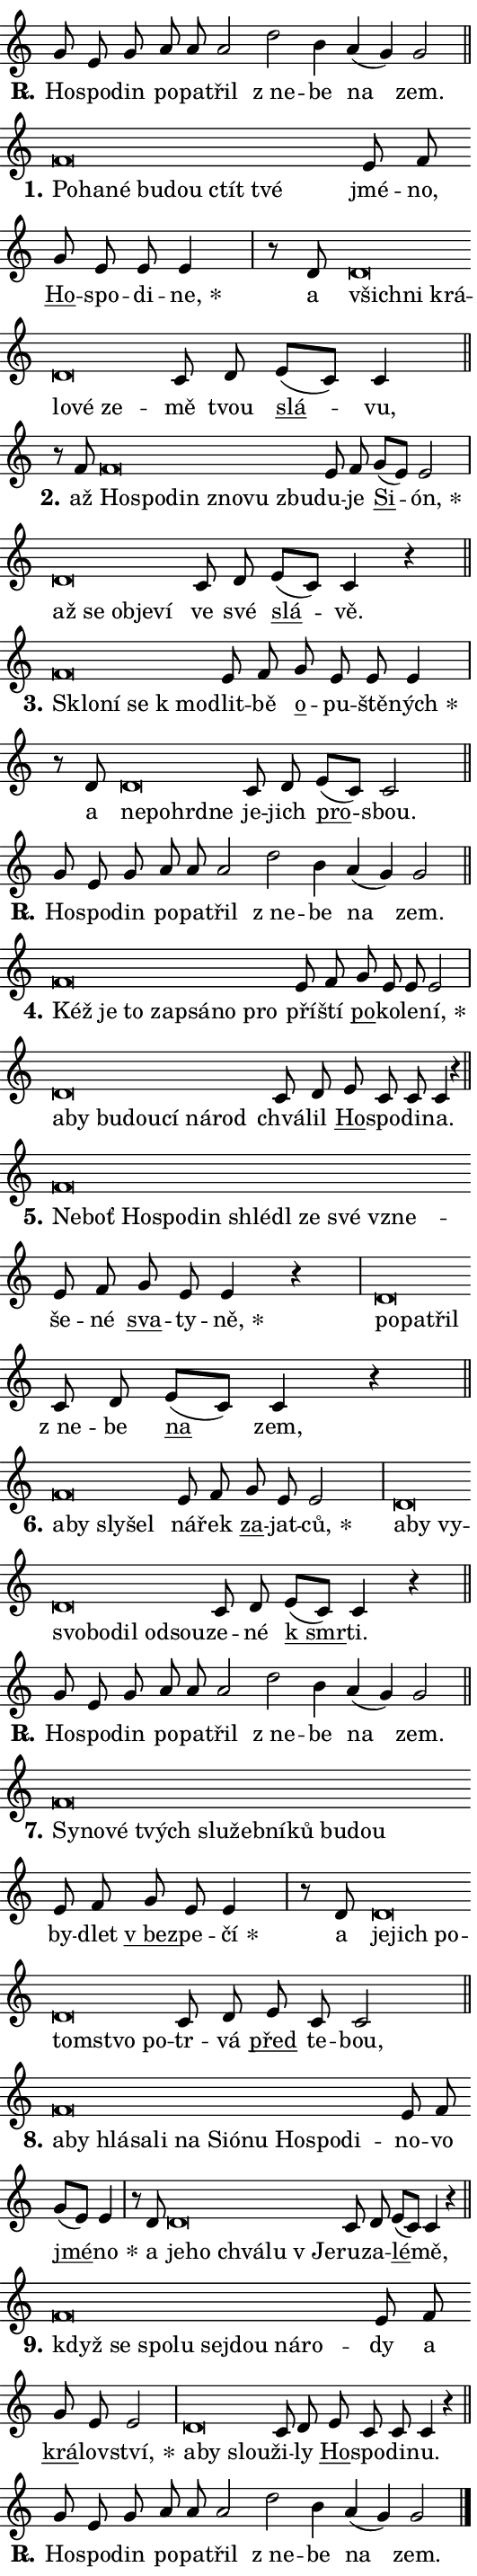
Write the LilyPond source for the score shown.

\version "2.24.0"
\header { tagline = "" }
\paper {
  indent = 0\cm
  top-margin = 0\cm
  right-margin = 0.13\cm % to fit lyric hyphens
  bottom-margin = 0\cm
  left-margin = 0\cm
  paper-width = 9\cm
  page-breaking = #ly:one-page-breaking
  system-system-spacing.basic-distance = #11
  score-system-spacing.basic-distance = #11
  ragged-last = ##f
}


%% Author: Thomas Morley
%% https://lists.gnu.org/archive/html/lilypond-user/2020-05/msg00002.html
#(define (line-position grob)
"Returns position of @var[grob} in current system:
   @code{'start}, if at first time-step
   @code{'end}, if at last time-step
   @code{'middle} otherwise
"
  (let* ((col (ly:item-get-column grob))
         (ln (ly:grob-object col 'left-neighbor))
         (rn (ly:grob-object col 'right-neighbor))
         (col-to-check-left (if (ly:grob? ln) ln col))
         (col-to-check-right (if (ly:grob? rn) rn col))
         (break-dir-left
           (and
             (ly:grob-property col-to-check-left 'non-musical #f)
             (ly:item-break-dir col-to-check-left)))
         (break-dir-right
           (and
             (ly:grob-property col-to-check-right 'non-musical #f)
             (ly:item-break-dir col-to-check-right))))
        (cond ((eqv? 1 break-dir-left) 'start)
              ((eqv? -1 break-dir-right) 'end)
              (else 'middle))))

#(define (tranparent-at-line-position vctor)
  (lambda (grob)
  "Relying on @code{line-position} select the relevant enry from @var{vctor}.
Used to determine transparency,"
    (case (line-position grob)
      ((end) (not (vector-ref vctor 0)))
      ((middle) (not (vector-ref vctor 1)))
      ((start) (not (vector-ref vctor 2))))))

noteHeadBreakVisibility =
#(define-music-function (break-visibility)(vector?)
"Makes @code{NoteHead}s transparent relying on @var{break-visibility}"
#{
  \override NoteHead.transparent =
    #(tranparent-at-line-position break-visibility)
#})

#(define delete-ledgers-for-transparent-note-heads
  (lambda (grob)
    "Reads whether a @code{NoteHead} is transparent.
If so this @code{NoteHead} is removed from @code{'note-heads} from
@var{grob}, which is supposed to be @code{LedgerLineSpanner}.
As a result ledgers are not printed for this @code{NoteHead}"
    (let* ((nhds-array (ly:grob-object grob 'note-heads))
           (nhds-list
             (if (ly:grob-array? nhds-array)
                 (ly:grob-array->list nhds-array)
                 '()))
           ;; Relies on the transparent-property being done before
           ;; Staff.LedgerLineSpanner.after-line-breaking is executed.
           ;; This is fragile ...
           (to-keep
             (remove
               (lambda (nhd)
                 (ly:grob-property nhd 'transparent #f))
               nhds-list)))
      ;; TODO find a better method to iterate over grob-arrays, similiar
      ;; to filter/remove etc for lists
      ;; For now rebuilt from scratch
      (set! (ly:grob-object grob 'note-heads)  '())
      (for-each
        (lambda (nhd)
          (ly:pointer-group-interface::add-grob grob 'note-heads nhd))
        to-keep))))

squashNotes = {
  \override NoteHead.X-extent = #'(-0.2 . 0.2)
  \override NoteHead.Y-extent = #'(-0.75 . 0)
  \override NoteHead.stencil =
    #(lambda (grob)
       (let ((pos (ly:grob-property grob 'staff-position)))
         (begin
           (if (< pos -7) (display "ERROR: Lower brevis then expected\n") (display ""))
           (if (<= pos -6) ly:text-interface::print ly:note-head::print))))
}
unSquashNotes = {
  \revert NoteHead.X-extent
  \revert NoteHead.Y-extent
  \revert NoteHead.stencil
}

hideNotes = \noteHeadBreakVisibility #begin-of-line-visible
unHideNotes = \noteHeadBreakVisibility #all-visible

% work-around for resetting accidentals
% https://lilypond.org/doc/v2.23/Documentation/notation/displaying-rhythms#unmetered-music
cadenzaMeasure = {
  \cadenzaOff
  \partial 1024 s1024
  \cadenzaOn
}

#(define-markup-command (accent layout props text) (markup?)
  "Underline accented syllable"
  (interpret-markup layout props
    #{\markup \override #'(offset . 4.3) \underline { #text }#}))

responsum = \markup \concat {
  "R" \hspace #-1.05 \path #0.1 #'((moveto 0 0.07) (lineto 0.9 0.8)) \hspace #0.05 "."
}

spaceSize = #0.6828661417322834 % exact space size for TeX Gyre Schola

\layout {
  \context {
    \Staff
    \remove "Time_signature_engraver"
    \override LedgerLineSpanner.after-line-breaking = #delete-ledgers-for-transparent-note-heads
  }
  \context {
    \Lyrics {
      \override LyricSpace.minimum-distance = \spaceSize
      \override LyricText.font-name = #"TeX Gyre Schola"
      \override LyricText.font-size = 1
      \override StanzaNumber.font-name = #"TeX Gyre Schola Bold"
      \override StanzaNumber.font-size = 1
    }
  }
  \context {
    \Score 
    \override NoteHead.text =
      #(lambda (grob) 
        (let ((pos (ly:grob-property grob 'staff-position)))
          #{\markup {
            \combine
              \halign #-0.55 \raise #(if (= pos -6) 0 0.5) \override #'(thickness . 2) \draw-line #'(3.2 . 0)
              \musicglyph "noteheads.sM1"
          }#}))
  }
}

% magnetic-lyrics.ily
%
%   written by
%     Jean Abou Samra <jean@abou-samra.fr>
%     Werner Lemberg <wl@gnu.org>
%
%   adapted by
%     Jiri Hon <jiri.hon@gmail.com>
%
% Version 2022-Apr-15

% https://www.mail-archive.com/lilypond-user@gnu.org/msg149350.html

#(define (Left_hyphen_pointer_engraver context)
   "Collect syllable-hyphen-syllable occurrences in lyrics and store
them in properties.  This engraver only looks to the left.  For
example, if the lyrics input is @code{foo -- bar}, it does the
following.

@itemize @bullet
@item
Set the @code{text} property of the @code{LyricHyphen} grob between
@q{foo} and @q{bar} to @code{foo}.

@item
Set the @code{left-hyphen} property of the @code{LyricText} grob with
text @q{foo} to the @code{LyricHyphen} grob between @q{foo} and
@q{bar}.
@end itemize

Use this auxiliary engraver in combination with the
@code{lyric-@/text::@/apply-@/magnetic-@/offset!} hook."
   (let ((hyphen #f)
         (text #f))
     (make-engraver
      (acknowledgers
       ((lyric-syllable-interface engraver grob source-engraver)
        (set! text grob)))
      (end-acknowledgers
       ((lyric-hyphen-interface engraver grob source-engraver)
        ;(when (not (grob::has-interface grob 'lyric-space-interface))
          (set! hyphen grob)));)
      ((stop-translation-timestep engraver)
       (when (and text hyphen)
         (ly:grob-set-object! text 'left-hyphen hyphen))
       (set! text #f)
       (set! hyphen #f)))))

#(define (lyric-text::apply-magnetic-offset! grob)
   "If the space between two syllables is less than the value in
property @code{LyricText@/.details@/.squash-threshold}, move the right
syllable to the left so that it gets concatenated with the left
syllable.

Use this function as a hook for
@code{LyricText@/.after-@/line-@/breaking} if the
@code{Left_@/hyphen_@/pointer_@/engraver} is active."
   (let ((hyphen (ly:grob-object grob 'left-hyphen #f)))
     (when hyphen
       (let ((left-text (ly:spanner-bound hyphen LEFT)))
         (when (grob::has-interface left-text 'lyric-syllable-interface)
           (let* ((common (ly:grob-common-refpoint grob left-text X))
                  (this-x-ext (ly:grob-extent grob common X))
                  (left-x-ext
                   (begin
                     ;; Trigger magnetism for left-text.
                     (ly:grob-property left-text 'after-line-breaking)
                     (ly:grob-extent left-text common X)))
                  ;; `delta` is the gap width between two syllables.
                  (delta (- (interval-start this-x-ext)
                            (interval-end left-x-ext)))
                  (details (ly:grob-property grob 'details))
                  (threshold (assoc-get 'squash-threshold details 0.2)))
             (when (< delta threshold)
               (let* (;; We have to manipulate the input text so that
                      ;; ligatures crossing syllable boundaries are not
                      ;; disabled.  For languages based on the Latin
                      ;; script this is essentially a beautification.
                      ;; However, for non-Western scripts it can be a
                      ;; necessity.
                      (lt (ly:grob-property left-text 'text))
                      (rt (ly:grob-property grob 'text))
                      (is-space (grob::has-interface hyphen 'lyric-space-interface))
                      (space (if is-space " " ""))
                      (extra-delta (if is-space spaceSize 0))
                      ;; Append new syllable.
                      (ltrt-space (if (and (string? lt) (string? rt))
                                (string-append lt space rt)
                                (make-concat-markup (list lt space rt))))
                      ;; Right-align `ltrt` to the right side.
                      (ltrt-space-markup (grob-interpret-markup
                               grob
                               (make-translate-markup
                                (cons (interval-length this-x-ext) 0)
                                (make-right-align-markup ltrt-space)))))
                 (begin
                   ;; Don't print `left-text`.
                   (ly:grob-set-property! left-text 'stencil #f)
                   ;; Set text and stencil (which holds all collected
                   ;; syllables so far) and shift it to the left.
                   (ly:grob-set-property! grob 'text ltrt-space)
                   (ly:grob-set-property! grob 'stencil ltrt-space-markup)
                   (ly:grob-translate-axis! grob (- (- delta extra-delta)) X))))))))))


#(define (lyric-hyphen::displace-bounds-first grob)
   ;; Make very sure this callback isn't triggered too early.
   (let ((left (ly:spanner-bound grob LEFT))
         (right (ly:spanner-bound grob RIGHT)))
     (ly:grob-property left 'after-line-breaking)
     (ly:grob-property right 'after-line-breaking)
     (ly:lyric-hyphen::print grob)))

squashThreshold = #0.4

\layout {
  \context {
    \Lyrics
    \consists #Left_hyphen_pointer_engraver
    \override LyricText.after-line-breaking =
      #lyric-text::apply-magnetic-offset!
    \override LyricHyphen.stencil = #lyric-hyphen::displace-bounds-first
    \override LyricText.details.squash-threshold = \squashThreshold
    \override LyricHyphen.minimum-distance = 0
    \override LyricHyphen.minimum-length = \squashThreshold
  }
}

squashText = \override LyricText.details.squash-threshold = 9999
unSquashText = \override LyricText.details.squash-threshold = \squashThreshold

leftText = \override LyricText.self-alignment-X = #LEFT
unLeftText = \revert LyricText.self-alignment-X

starOffset = #(lambda (grob) 
                (let ((x_offset (ly:self-alignment-interface::aligned-on-x-parent grob)))
                  (if (= x_offset 0) 0 (+ x_offset 1.2))))

star = #(define-music-function (syllable)(string?)
"Append star separator at the end of a syllable"
#{
  \once \override LyricText.X-offset = #starOffset
  \lyricmode { \markup {
    #syllable
    \override #'((font-name . "TeX Gyre Schola Bold")) \hspace #0.2 \lower #0.65 \larger "*"
  } }
#})

starAccent = #(define-music-function (syllable)(string?)
"Append star separator at the end of a syllable and make accent"
#{
  \once \override LyricText.X-offset = #starOffset
  \lyricmode { \markup {
    \accent #syllable
    \override #'((font-name . "TeX Gyre Schola Bold")) \hspace #0.2 \lower #0.65 \larger "*"
  } }
#})

breath = #(define-music-function (syllable)(string?)
"Append breathing indicator at the end of a syllable"
#{
  \lyricmode { \markup { #syllable "+" } }
#})

optionalBreath = #(define-music-function (syllable)(string?)
"Append optional breathing indicator at the end of a syllable"
#{
  \lyricmode { \markup { #syllable "(+)" } }
#})


\score {
    <<
        \new Voice = "melody" { \cadenzaOn \key c \major \relative { g'8 e g a a a2 \bar "" d b4 \bar "" a( g) g2 \cadenzaMeasure \bar "||" \break } }
        \new Lyrics \lyricsto "melody" { \lyricmode { \set stanza = \responsum
Ho -- spo -- din po -- pa -- třil "z ne" -- be na zem. } }
    >>
    \layout {}
}

\score {
    <<
        \new Voice = "melody" { \cadenzaOn \key c \major \relative { \squashNotes f'\breve*1/16 \hideNotes \breve*1/16 \bar "" \breve*1/16 \bar "" \breve*1/16 \bar "" \breve*1/16 \bar "" \breve*1/16 \breve*1/16 \bar "" \unHideNotes \unSquashNotes e8 f \bar "" g e e e4 \cadenzaMeasure \bar "|" r8 d8 \squashNotes d\breve*1/16 \hideNotes \breve*1/16 \bar "" \breve*1/16 \bar "" \breve*1/16 \bar "" \breve*1/16 \breve*1/16 \bar "" \unHideNotes \unSquashNotes c8 d \bar "" e[( c)] c4 \cadenzaMeasure \bar "||" \break } }
        \new Lyrics \lyricsto "melody" { \lyricmode { \set stanza = "1."
\leftText Po -- \squashText ha -- né bu -- dou ctít tvé \unLeftText \unSquashText jmé -- no, \markup \accent Ho -- spo -- di -- \star ne, a \leftText všich -- \squashText ni krá -- lo -- vé ze -- \unLeftText \unSquashText mě tvou \markup \accent slá -- vu, } }
    >>
    \layout {}
}

\score {
    <<
        \new Voice = "melody" { \cadenzaOn \key c \major \relative { r8 f'8 \squashNotes f\breve*1/16 \hideNotes \breve*1/16 \bar "" \breve*1/16 \bar "" \breve*1/16 \bar "" \breve*1/16 \breve*1/16 \bar "" \unHideNotes \unSquashNotes e8 f \bar "" g[( e)] e2 \cadenzaMeasure \bar "|" \squashNotes d\breve*1/16 \hideNotes \breve*1/16 \bar "" \breve*1/16 \bar "" \breve*1/16 \breve*1/16 \bar "" \unHideNotes \unSquashNotes c8 d \bar "" e[( c)] c4 r \cadenzaMeasure \bar "||" \break } }
        \new Lyrics \lyricsto "melody" { \lyricmode { \set stanza = "2."
až \leftText Ho -- \squashText spo -- din zno -- vu zbu -- \unLeftText \unSquashText du -- je \markup \accent Si -- \star ón, \leftText až \squashText se ob -- je -- ví \unLeftText \unSquashText ve své \markup \accent slá -- vě. } }
    >>
    \layout {}
}

\score {
    <<
        \new Voice = "melody" { \cadenzaOn \key c \major \relative { \squashNotes f'\breve*1/16 \hideNotes \breve*1/16 \bar "" \breve*1/16 \breve*1/16 \bar "" \unHideNotes \unSquashNotes e8 f \bar "" g e e e4 \cadenzaMeasure \bar "|" r8 d8 \squashNotes d\breve*1/16 \hideNotes \breve*1/16 \bar "" \breve*1/16 \breve*1/16 \bar "" \unHideNotes \unSquashNotes c8 d \bar "" e[( c)] c2 \cadenzaMeasure \bar "||" \break } }
        \new Lyrics \lyricsto "melody" { \lyricmode { \set stanza = "3."
\leftText Sklo -- \squashText ní se "k mo" -- \unLeftText \unSquashText dlit -- bě \markup \accent o -- pu -- ště -- \star ných a \leftText ne -- \squashText po -- hrd -- ne \unLeftText \unSquashText je -- jich \markup \accent pro -- sbou. } }
    >>
    \layout {}
}

\score {
    <<
        \new Voice = "melody" { \cadenzaOn \key c \major \relative { g'8 e g a a a2 \bar "" d b4 \bar "" a( g) g2 \cadenzaMeasure \bar "||" \break } }
        \new Lyrics \lyricsto "melody" { \lyricmode { \set stanza = \responsum
Ho -- spo -- din po -- pa -- třil "z ne" -- be na zem. } }
    >>
    \layout {}
}

\score {
    <<
        \new Voice = "melody" { \cadenzaOn \key c \major \relative { \squashNotes f'\breve*1/16 \hideNotes \breve*1/16 \bar "" \breve*1/16 \bar "" \breve*1/16 \bar "" \breve*1/16 \bar "" \breve*1/16 \breve*1/16 \bar "" \unHideNotes \unSquashNotes e8 f \bar "" g e e e2 \cadenzaMeasure \bar "|" \squashNotes d\breve*1/16 \hideNotes \breve*1/16 \bar "" \breve*1/16 \bar "" \breve*1/16 \bar "" \breve*1/16 \bar "" \breve*1/16 \breve*1/16 \bar "" \unHideNotes \unSquashNotes c8 d \bar "" e c c c4 r \cadenzaMeasure \bar "||" \break } }
        \new Lyrics \lyricsto "melody" { \lyricmode { \set stanza = "4."
\leftText Kéž \squashText je to za -- psá -- no pro \unLeftText \unSquashText pří -- ští \markup \accent po -- ko -- le -- \star ní, \leftText a -- \squashText by bu -- dou -- cí ná -- rod \unLeftText \unSquashText chvá -- lil \markup \accent Ho -- spo -- di -- na. } }
    >>
    \layout {}
}

\score {
    <<
        \new Voice = "melody" { \cadenzaOn \key c \major \relative { \squashNotes f'\breve*1/16 \hideNotes \breve*1/16 \bar "" \breve*1/16 \bar "" \breve*1/16 \bar "" \breve*1/16 \bar "" \breve*1/16 \bar "" \breve*1/16 \bar "" \breve*1/16 \bar "" \breve*1/16 \breve*1/16 \bar "" \unHideNotes \unSquashNotes e8 f \bar "" g e e4 r \cadenzaMeasure \bar "|" \squashNotes d\breve*1/16 \hideNotes \breve*1/16 \breve*1/16 \bar "" \unHideNotes \unSquashNotes c8 d \bar "" e[( c)] c4 r \cadenzaMeasure \bar "||" \break } }
        \new Lyrics \lyricsto "melody" { \lyricmode { \set stanza = "5."
\leftText Ne -- \squashText boť Ho -- spo -- din shlé -- dl ze své vzne -- \unLeftText \unSquashText še -- né \markup \accent sva -- ty -- \star ně, \leftText po -- \squashText pa -- třil \unLeftText \unSquashText "z ne" -- be \markup \accent na zem, } }
    >>
    \layout {}
}

\score {
    <<
        \new Voice = "melody" { \cadenzaOn \key c \major \relative { \squashNotes f'\breve*1/16 \hideNotes \breve*1/16 \bar "" \breve*1/16 \breve*1/16 \bar "" \unHideNotes \unSquashNotes e8 f \bar "" g e e2 \cadenzaMeasure \bar "|" \squashNotes d\breve*1/16 \hideNotes \breve*1/16 \bar "" \breve*1/16 \bar "" \breve*1/16 \bar "" \breve*1/16 \bar "" \breve*1/16 \bar "" \breve*1/16 \breve*1/16 \bar "" \unHideNotes \unSquashNotes c8 d \bar "" e[( c)] c4 r \cadenzaMeasure \bar "||" \break } }
        \new Lyrics \lyricsto "melody" { \lyricmode { \set stanza = "6."
\leftText a -- \squashText by sly -- šel \unLeftText \unSquashText ná -- řek \markup \accent za -- jat -- \star ců, \leftText a -- \squashText by vy -- svo -- bo -- dil od -- sou -- \unLeftText \unSquashText ze -- né \markup \accent "k smr" -- ti. } }
    >>
    \layout {}
}

\score {
    <<
        \new Voice = "melody" { \cadenzaOn \key c \major \relative { g'8 e g a a a2 \bar "" d b4 \bar "" a( g) g2 \cadenzaMeasure \bar "||" \break } }
        \new Lyrics \lyricsto "melody" { \lyricmode { \set stanza = \responsum
Ho -- spo -- din po -- pa -- třil "z ne" -- be na zem. } }
    >>
    \layout {}
}

\score {
    <<
        \new Voice = "melody" { \cadenzaOn \key c \major \relative { \squashNotes f'\breve*1/16 \hideNotes \breve*1/16 \bar "" \breve*1/16 \bar "" \breve*1/16 \bar "" \breve*1/16 \bar "" \breve*1/16 \bar "" \breve*1/16 \bar "" \breve*1/16 \bar "" \breve*1/16 \breve*1/16 \bar "" \unHideNotes \unSquashNotes e8 f \bar "" g e e4 \cadenzaMeasure \bar "|" r8 d8 \squashNotes d\breve*1/16 \hideNotes \breve*1/16 \bar "" \breve*1/16 \bar "" \breve*1/16 \bar "" \breve*1/16 \breve*1/16 \bar "" \unHideNotes \unSquashNotes c8 d \bar "" e c c2 \cadenzaMeasure \bar "||" \break } }
        \new Lyrics \lyricsto "melody" { \lyricmode { \set stanza = "7."
\leftText Sy -- \squashText no -- vé tvých slu -- žeb -- ní -- ků bu -- dou \unLeftText \unSquashText by -- dlet \markup \accent "v bez" -- pe -- \star čí a \leftText je -- \squashText jich po -- tom -- stvo po -- \unLeftText \unSquashText tr -- vá \markup \accent před te -- bou, } }
    >>
    \layout {}
}

\score {
    <<
        \new Voice = "melody" { \cadenzaOn \key c \major \relative { \squashNotes f'\breve*1/16 \hideNotes \breve*1/16 \bar "" \breve*1/16 \bar "" \breve*1/16 \bar "" \breve*1/16 \bar "" \breve*1/16 \bar "" \breve*1/16 \bar "" \breve*1/16 \bar "" \breve*1/16 \bar "" \breve*1/16 \bar "" \breve*1/16 \breve*1/16 \bar "" \unHideNotes \unSquashNotes e8 f \bar "" g[( e)] e4 \cadenzaMeasure \bar "|" r8 d8 \squashNotes d\breve*1/16 \hideNotes \breve*1/16 \bar "" \breve*1/16 \bar "" \breve*1/16 \breve*1/16 \bar "" \unHideNotes \unSquashNotes c8 d \bar "" e[( c)] c4 r \cadenzaMeasure \bar "||" \break } }
        \new Lyrics \lyricsto "melody" { \lyricmode { \set stanza = "8."
\leftText a -- \squashText by hlá -- sa -- li na Si -- ó -- nu Ho -- spo -- di -- \unLeftText \unSquashText no -- vo \markup \accent jmé -- \star no a \leftText je -- \squashText ho chvá -- lu "v Je" -- \unLeftText \unSquashText ru -- za -- \markup \accent lé -- mě, } }
    >>
    \layout {}
}

\score {
    <<
        \new Voice = "melody" { \cadenzaOn \key c \major \relative { \squashNotes f'\breve*1/16 \hideNotes \breve*1/16 \bar "" \breve*1/16 \bar "" \breve*1/16 \bar "" \breve*1/16 \bar "" \breve*1/16 \bar "" \breve*1/16 \breve*1/16 \bar "" \unHideNotes \unSquashNotes e8 f \bar "" g e e2 \cadenzaMeasure \bar "|" \squashNotes d\breve*1/16 \hideNotes \breve*1/16 \breve*1/16 \bar "" \unHideNotes \unSquashNotes c8 d \bar "" e c c c4 r \cadenzaMeasure \bar "||" \break } }
        \new Lyrics \lyricsto "melody" { \lyricmode { \set stanza = "9."
\leftText když \squashText se spo -- lu sej -- dou ná -- ro -- \unLeftText \unSquashText dy a \markup \accent krá -- lov -- \star ství, \leftText a -- \squashText by slou -- \unLeftText \unSquashText ži -- ly \markup \accent Ho -- spo -- di -- nu. } }
    >>
    \layout {}
}

\score {
    <<
        \new Voice = "melody" { \cadenzaOn \key c \major \relative { g'8 e g a a a2 \bar "" d b4 \bar "" a( g) g2 \cadenzaMeasure \bar "||" \break } \bar "|." }
        \new Lyrics \lyricsto "melody" { \lyricmode { \set stanza = \responsum
Ho -- spo -- din po -- pa -- třil "z ne" -- be na zem. } }
    >>
    \layout {}
}
